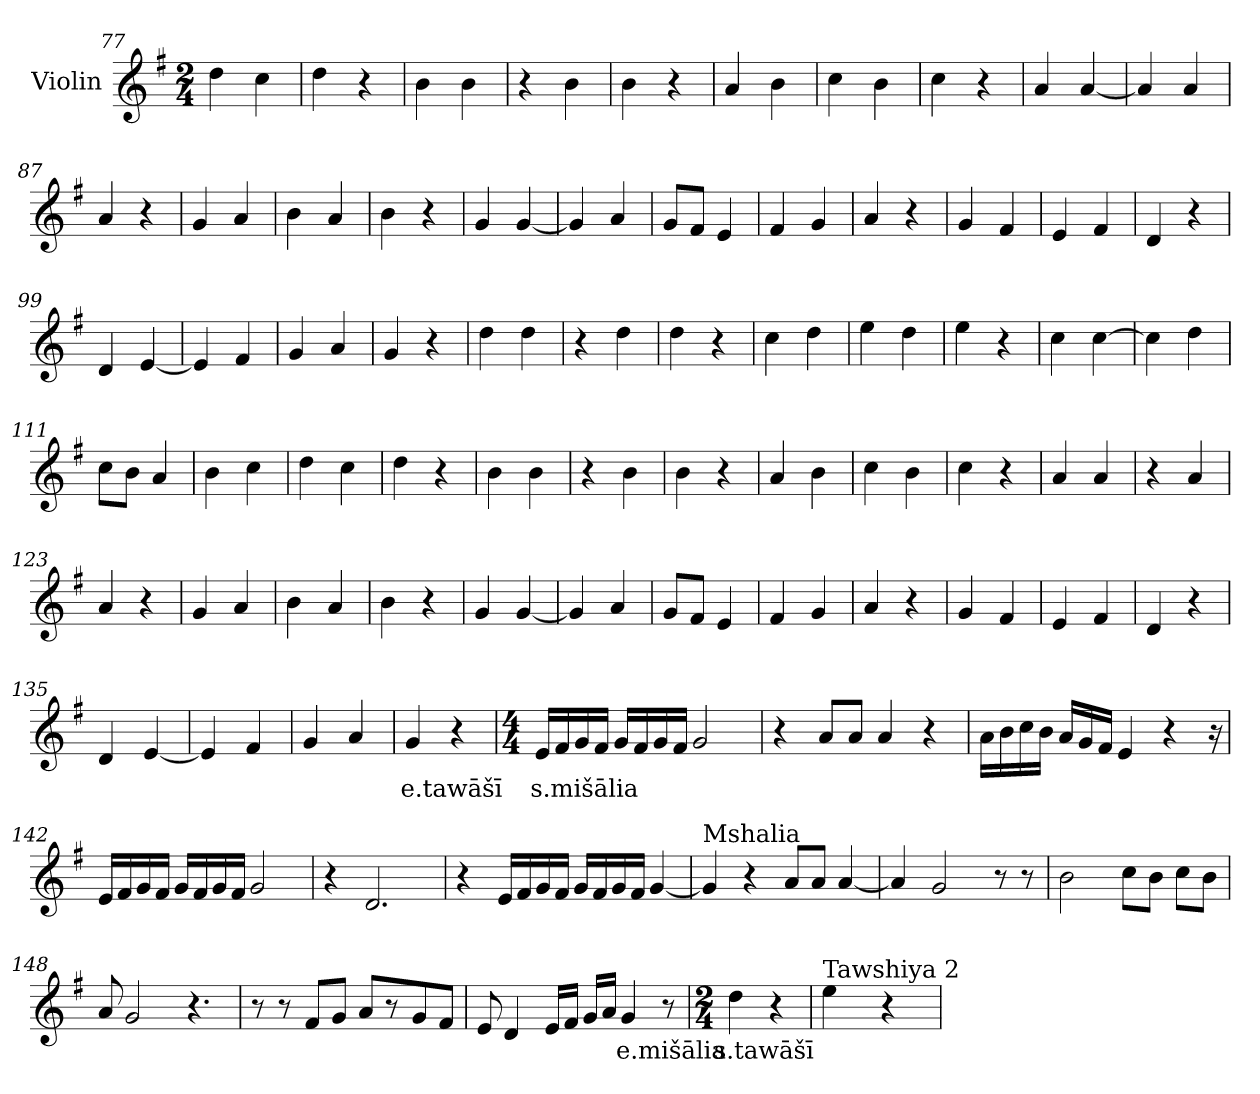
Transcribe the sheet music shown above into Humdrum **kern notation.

**kern	**text
*part1	*part1
*staff1	*staff1
*I"Violin	*
*clefG2	*
*k[f#]	*
*G:	*
*M2/4	*
=77	=77
4dd\	.
4cc\	.
=78	=78
4dd\	.
4r	.
=79	=79
4b\	.
4b\	.
!!LO:LB:g=z
=80	=80
4r	.
4b\	.
=81	=81
4b\	.
4r	.
=82	=82
4a/	.
4b\	.
=83	=83
4cc\	.
4b\	.
=84	=84
4cc\	.
4r	.
=85	=85
4a/	.
[4a/	.
=86	=86
4a/]	.
4a/	.
=87	=87
4a/	.
4r	.
=88	=88
4g/	.
4a/	.
=89	=89
4b\	.
4a/	.
!!LO:LB:g=z
=90	=90
4b\	.
4r	.
=91	=91
4g/	.
[4g/	.
=92	=92
4g/]	.
4a/	.
=93	=93
8g/L	.
8f#/J	.
4e/	.
=94	=94
4f#/	.
4g/	.
=95	=95
4a/	.
4r	.
=96	=96
4g/	.
4f#/	.
=97	=97
4e/	.
4f#/	.
=98	=98
4d/	.
4r	.
=99	=99
4d/	.
[4e/	.
!!LO:LB:g=z
=100	=100
4e/]	.
4f#/	.
=101	=101
4g/	.
4a/	.
=102	=102
4g/	.
4r	.
=103	=103
4dd\	.
4dd\	.
=104	=104
4r	.
4dd\	.
=105	=105
4dd\	.
4r	.
=106	=106
4cc\	.
4dd\	.
=107	=107
4ee\	.
4dd\	.
=108	=108
4ee\	.
4r	.
=109	=109
4cc\	.
[4cc\	.
!!LO:LB:g=z
=110	=110
4cc\]	.
4dd\	.
=111	=111
8cc\L	.
8b\J	.
4a/	.
=112	=112
4b\	.
4cc\	.
=113	=113
4dd\	.
4cc\	.
=114	=114
4dd\	.
4r	.
=115	=115
4b\	.
4b\	.
=116	=116
4r	.
4b\	.
=117	=117
4b\	.
4r	.
=118	=118
4a/	.
4b\	.
=119	=119
4cc\	.
4b\	.
!!LO:LB:g=z
=120	=120
4cc\	.
4r	.
=121	=121
4a/	.
4a/	.
=122	=122
4r	.
4a/	.
=123	=123
4a/	.
4r	.
=124	=124
4g/	.
4a/	.
=125	=125
4b\	.
4a/	.
=126	=126
4b\	.
4r	.
=127	=127
4g/	.
[4g/	.
=128	=128
4g/]	.
4a/	.
=129	=129
8g/L	.
8f#/J	.
4e/	.
!!LO:PB:g=z
=130	=130
4f#/	.
4g/	.
=131	=131
4a/	.
4r	.
=132	=132
4g/	.
4f#/	.
=133	=133
4e/	.
4f#/	.
=134	=134
4d/	.
4r	.
=135	=135
4d/	.
[4e/	.
=136	=136
4e/]	.
4f#/	.
=137	=137
4g/	.
4a/	.
=138	=138
!	!LO:LY:b
4g/	e.tawāšī
4r	.
!!LO:LB:g=z
=139	=139
*M4/4	*
*MM80	*
!	!LO:LY:b
16e/LL	s.mišālia
16f#/	.
16g/	.
16f#/JJ	.
16g/LL	.
16f#/	.
16g/	.
16f#/JJ	.
2g/	.
=140	=140
4r	.
8a/L	.
8a/J	.
4a/	.
4r	.
=141	=141
16a\LL	.
16b\	.
16cc\	.
16b\JJ	.
16a/LL	.
16g/	.
16f#/JJ	.
4e/	.
4r	.
16r	.
=142	=142
16e/LL	.
16f#/	.
16g/	.
16f#/JJ	.
16g/LL	.
16f#/	.
16g/	.
16f#/JJ	.
2g/	.
!!LO:LB:g=z
=143	=143
4r	.
2.d/	.
=144	=144
4r	.
16e/LL	.
16f#/	.
16g/	.
16f#/JJ	.
16g/LL	.
16f#/	.
16g/	.
16f#/JJ	.
[4g/	.
=145	=145
!LO:TX:a:t=Mshalia	!
4g/]	.
4r	.
8a/L	.
8a/J	.
[4a/	.
=146	=146
4a/]	.
2g/	.
8r	.
8r	.
=147	=147
2b\	.
8cc\L	.
8b\J	.
8cc\L	.
8b\J	.
!!LO:LB:g=z
=148	=148
8a/	.
2g/	.
4.r	.
=149	=149
8r	.
8r	.
8f#/L	.
8g/J	.
8a/L	.
8r	.
8g/	.
8f#/J	.
=150	=150
8e/	.
4d/	.
16e/LL	.
16f#/JJ	.
16g/LL	.
16a/JJ	.
!	!LO:LY:b
4g/	e.mišālia
8r	.
=151	=151
*M2/4	*
*MM150	*
!	!LO:LY:b
4dd\	s.tawāšī
4r	.
=152	=152
!LO:TX:a:t=Tawshiya 2	!
4ee\	.
4r	.
=	=
*-	*-
